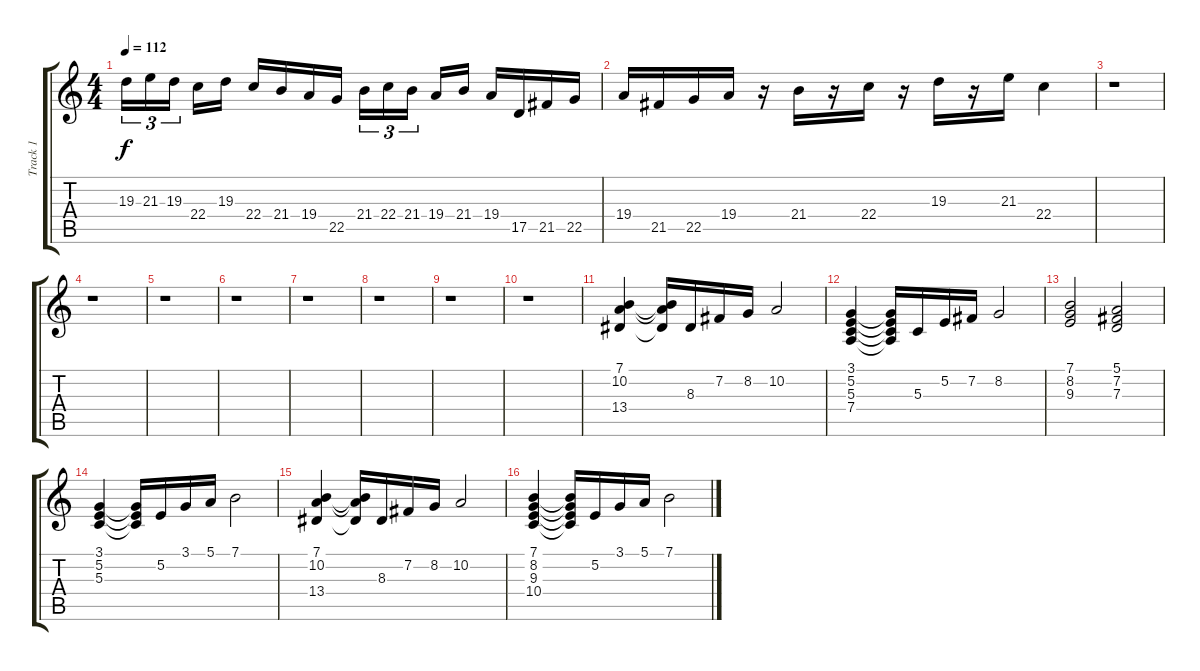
\track ("Track 1" "Track 1") {instrument electricpiano1}
\staff {score tabs}
\tuning (E4 B3 G3 D3 A2 E2) {hide}
\ts (4 4)
\tempo 112
\clef g2
\ks c
19.3.16{tu (3 2) dy f} 21.3.16{tu (3 2)} 19.3.16{tu (3 2) beam splitsecondary} 22.4.16 19.3.16 22.4.16 21.4.16 19.4.16 22.5.16 21.4.16{tu (3 2)} 22.4.16{tu (3 2)} 21.4.16{tu (3 2) beam splitsecondary} 19.4.16 21.4.16 19.4.16 17.5.16 21.5.16 22.5.16 |
19.4.16 21.5.16 22.5.16 19.4.16 r.16 21.4.16 r.16 22.4.16 r.16 19.3.16 r.16 21.3.16 22.4.4 |
r.1 |
r.1 |
r.1 |
r.1 |
r.1 |
r.1 |
r.1 |
r.1 |
(7.1 10.2 13.4).4 (7.1{t} 10.2{t} 13.4{t}).16 8.3.16 7.2.16 8.2.16 10.2.2 |
(3.1 5.2 5.3 7.4).4 (3.1{t} 5.2{t} 5.3{t} 7.4{t}).16 5.3.16 5.2.16 7.2.16 8.2.2 |
(7.1 8.2 9.3).2 (5.1 7.2 7.3).2 |
(3.1 5.2 5.3).4 (3.1{t} 5.2{t} 5.3{t}).16 5.2.16 3.1.16 5.1.16 7.1.2 |
(7.1 10.2 13.4).4 (7.1{t} 10.2{t} 13.4{t}).16 8.3.16 7.2.16 8.2.16 10.2.2 |
(7.1 8.2 9.3 10.4).4 (7.1{t} 8.2{t} 9.3{t} 10.4{t}).16 5.2.16 3.1.16 5.1.16 7.1.2
